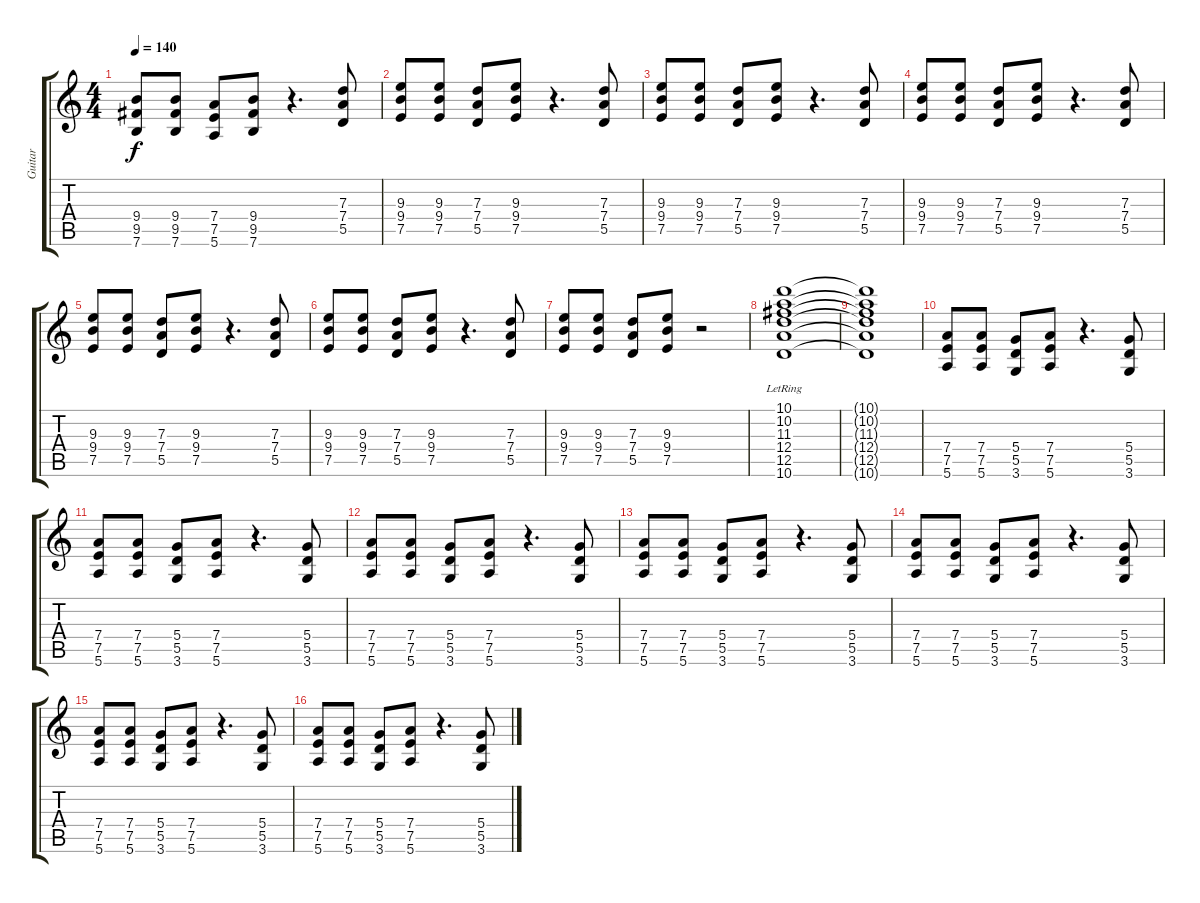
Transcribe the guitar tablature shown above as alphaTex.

\track ("Guitar" "Guitar") {instrument overdrivenguitar}
\staff {score tabs}
\tuning (E4 B3 G3 D3 A2 E2) {hide}
\ts (4 4)
\tempo 140
\clef g2
\ks c
(9.4 9.5 7.6).8{dy f} (9.4 9.5 7.6).8 (7.4 7.5 5.6).8 (9.4 9.5 7.6).8 r.4{d} (7.3 7.4 5.5).8 |
(9.3 9.4 7.5).8 (9.3 9.4 7.5).8 (7.3 7.4 5.5).8 (9.3 9.4 7.5).8 r.4{d} (7.3 7.4 5.5).8 |
(9.3 9.4 7.5).8 (9.3 9.4 7.5).8 (7.3 7.4 5.5).8 (9.3 9.4 7.5).8 r.4{d} (7.3 7.4 5.5).8 |
(9.3 9.4 7.5).8 (9.3 9.4 7.5).8 (7.3 7.4 5.5).8 (9.3 9.4 7.5).8 r.4{d} (7.3 7.4 5.5).8 |
(9.3 9.4 7.5).8 (9.3 9.4 7.5).8 (7.3 7.4 5.5).8 (9.3 9.4 7.5).8 r.4{d} (7.3 7.4 5.5).8 |
(9.3 9.4 7.5).8 (9.3 9.4 7.5).8 (7.3 7.4 5.5).8 (9.3 9.4 7.5).8 r.4{d} (7.3 7.4 5.5).8 |
(9.3 9.4 7.5).8 (9.3 9.4 7.5).8 (7.3 7.4 5.5).8 (9.3 9.4 7.5).8 r.2 |
(10.1{lr} 10.2{lr} 11.3{lr} 12.4{lr} 12.5{lr} 10.6{lr}).1 |
(10.1{t} 10.2{t} 11.3{t} 12.4{t} 12.5{t} 10.6{t}).1 |
(7.4 7.5 5.6).8 (7.4 7.5 5.6).8 (5.4 5.5 3.6).8 (7.4 7.5 5.6).8 r.4{d} (5.4 5.5 3.6).8 |
(7.4 7.5 5.6).8 (7.4 7.5 5.6).8 (5.4 5.5 3.6).8 (7.4 7.5 5.6).8 r.4{d} (5.4 5.5 3.6).8 |
(7.4 7.5 5.6).8 (7.4 7.5 5.6).8 (5.4 5.5 3.6).8 (7.4 7.5 5.6).8 r.4{d} (5.4 5.5 3.6).8 |
(7.4 7.5 5.6).8 (7.4 7.5 5.6).8 (5.4 5.5 3.6).8 (7.4 7.5 5.6).8 r.4{d} (5.4 5.5 3.6).8 |
(7.4 7.5 5.6).8 (7.4 7.5 5.6).8 (5.4 5.5 3.6).8 (7.4 7.5 5.6).8 r.4{d} (5.4 5.5 3.6).8 |
(7.4 7.5 5.6).8 (7.4 7.5 5.6).8 (5.4 5.5 3.6).8 (7.4 7.5 5.6).8 r.4{d} (5.4 5.5 3.6).8 |
(7.4 7.5 5.6).8 (7.4 7.5 5.6).8 (5.4 5.5 3.6).8 (7.4 7.5 5.6).8 r.4{d} (5.4 5.5 3.6).8
